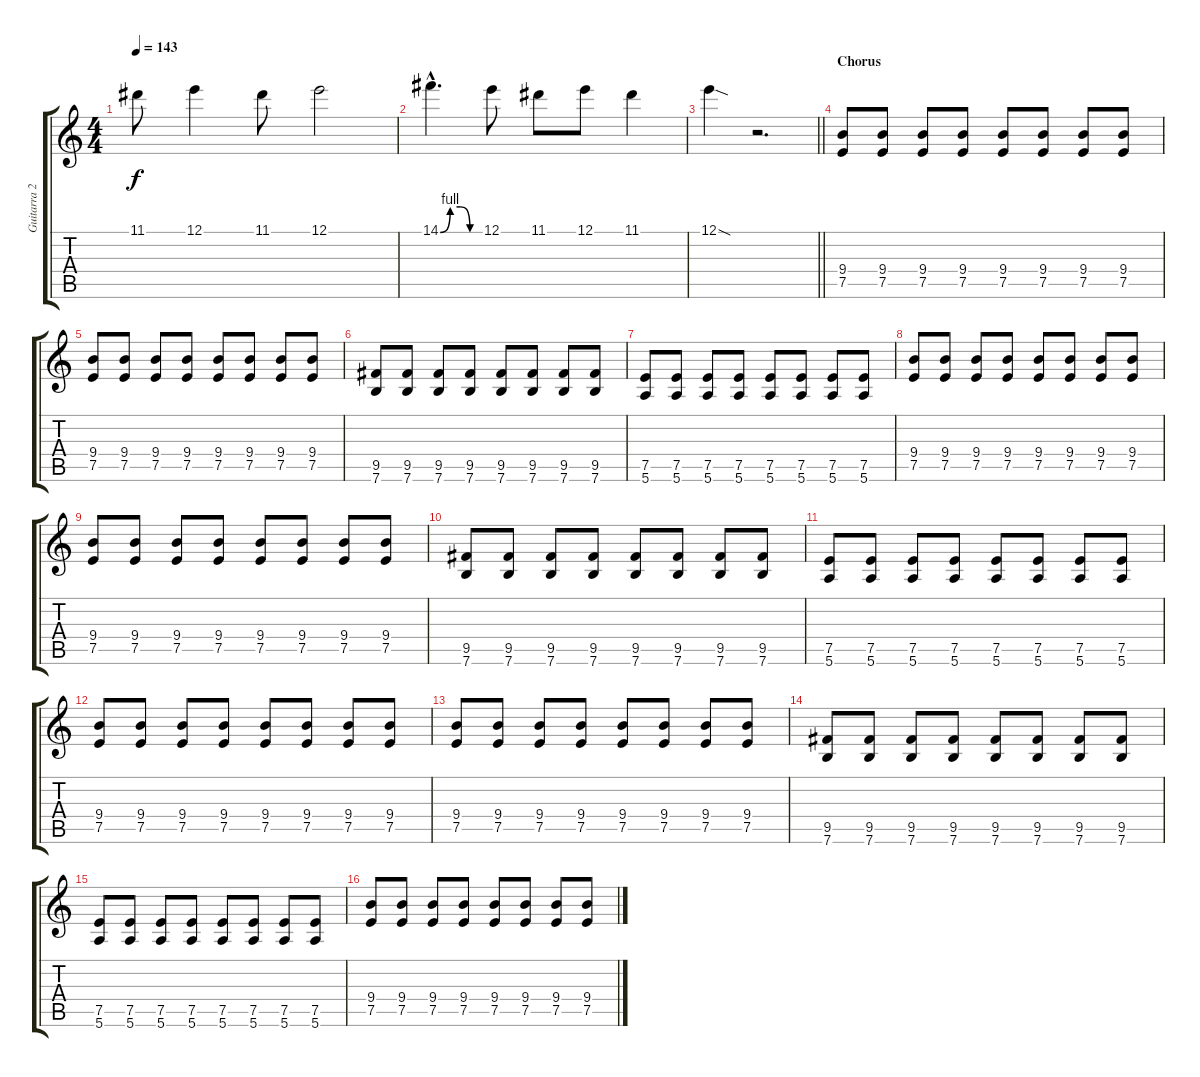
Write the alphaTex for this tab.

\track ("Guitarra 2 - Erik" "Guitarra 2") {instrument distortionguitar}
\staff {score tabs}
\tuning (E4 B3 G3 D3 A2 E2) {hide}
\ts (4 4)
\tempo 143
\clef g2
\ks c
11.1.8{dy f} 12.1.4 11.1.8 12.1.2 |
14.1{be (custom 0 0 15 4 30 4 45 0 60 0) hac}.4{d} 12.1.8 11.1.8 12.1.8 11.1.4 |
\barLineRight lightlight
12.1{sod}.4 r.2{d} |
\section ("" "Chorus")
(9.4 7.5).8 (9.4 7.5).8 (9.4 7.5).8 (9.4 7.5).8 (9.4 7.5).8 (9.4 7.5).8 (9.4 7.5).8 (9.4 7.5).8 |
(9.4 7.5).8 (9.4 7.5).8 (9.4 7.5).8 (9.4 7.5).8 (9.4 7.5).8 (9.4 7.5).8 (9.4 7.5).8 (9.4 7.5).8 |
(9.5 7.6).8 (9.5 7.6).8 (9.5 7.6).8 (9.5 7.6).8 (9.5 7.6).8 (9.5 7.6).8 (9.5 7.6).8 (9.5 7.6).8 |
(7.5 5.6).8 (7.5 5.6).8 (7.5 5.6).8 (7.5 5.6).8 (7.5 5.6).8 (7.5 5.6).8 (7.5 5.6).8 (7.5 5.6).8 |
(9.4 7.5).8 (9.4 7.5).8 (9.4 7.5).8 (9.4 7.5).8 (9.4 7.5).8 (9.4 7.5).8 (9.4 7.5).8 (9.4 7.5).8 |
(9.4 7.5).8 (9.4 7.5).8 (9.4 7.5).8 (9.4 7.5).8 (9.4 7.5).8 (9.4 7.5).8 (9.4 7.5).8 (9.4 7.5).8 |
(9.5 7.6).8 (9.5 7.6).8 (9.5 7.6).8 (9.5 7.6).8 (9.5 7.6).8 (9.5 7.6).8 (9.5 7.6).8 (9.5 7.6).8 |
(7.5 5.6).8 (7.5 5.6).8 (7.5 5.6).8 (7.5 5.6).8 (7.5 5.6).8 (7.5 5.6).8 (7.5 5.6).8 (7.5 5.6).8 |
(9.4 7.5).8 (9.4 7.5).8 (9.4 7.5).8 (9.4 7.5).8 (9.4 7.5).8 (9.4 7.5).8 (9.4 7.5).8 (9.4 7.5).8 |
(9.4 7.5).8 (9.4 7.5).8 (9.4 7.5).8 (9.4 7.5).8 (9.4 7.5).8 (9.4 7.5).8 (9.4 7.5).8 (9.4 7.5).8 |
(9.5 7.6).8 (9.5 7.6).8 (9.5 7.6).8 (9.5 7.6).8 (9.5 7.6).8 (9.5 7.6).8 (9.5 7.6).8 (9.5 7.6).8 |
(7.5 5.6).8 (7.5 5.6).8 (7.5 5.6).8 (7.5 5.6).8 (7.5 5.6).8 (7.5 5.6).8 (7.5 5.6).8 (7.5 5.6).8 |
(9.4 7.5).8 (9.4 7.5).8 (9.4 7.5).8 (9.4 7.5).8 (9.4 7.5).8 (9.4 7.5).8 (9.4 7.5).8 (9.4 7.5).8
